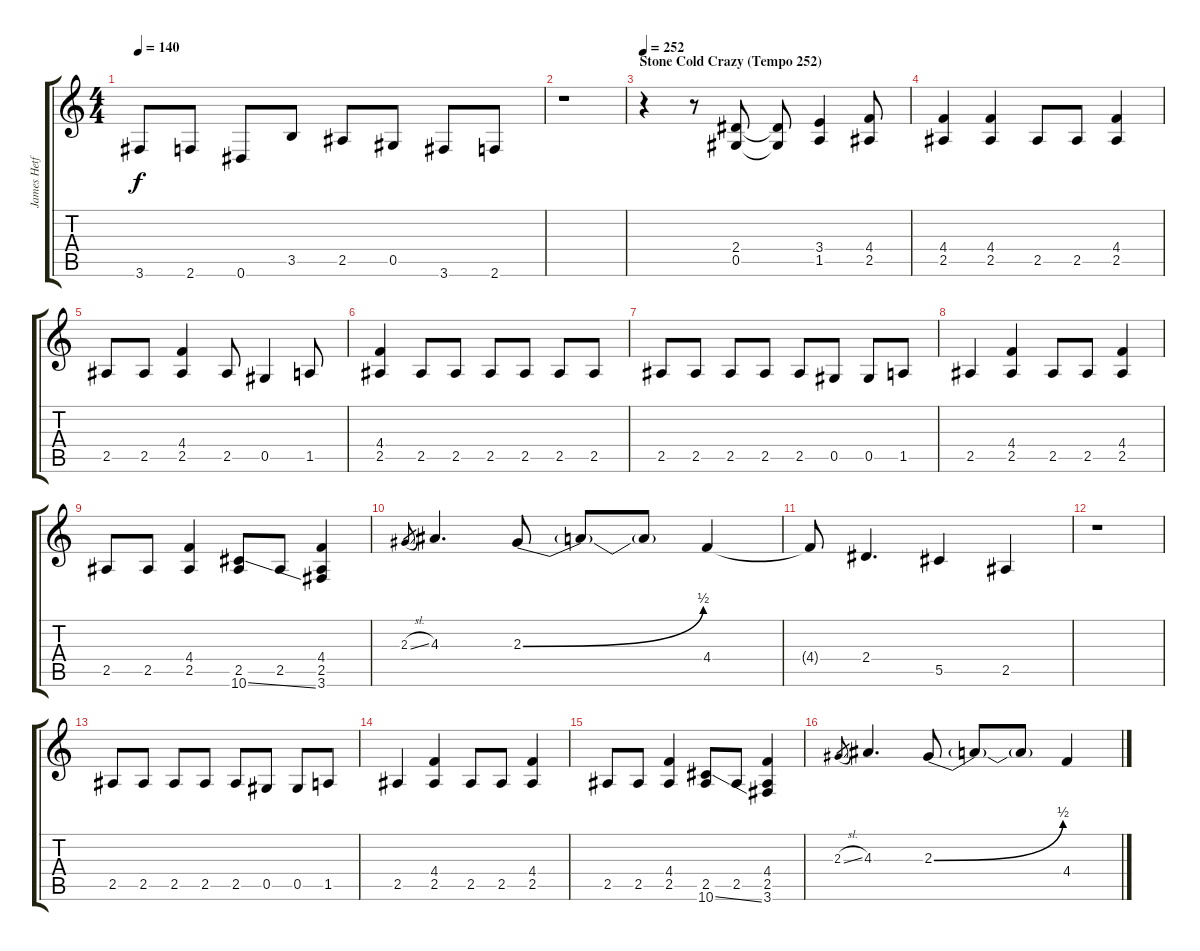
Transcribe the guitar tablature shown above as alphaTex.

\track ("James Hetfield (Distortion Guitar)" "James Hetf") {instrument distortionguitar}
\staff {score tabs}
\tuning (Eb4 Bb3 Gb3 Db3 Ab2 Eb2) {hide}
\ts (4 4)
\tempo 140
\clef g2
\ks c
3.6.8{dy f} 2.6.8 0.6.8 3.5.8 2.5.8 0.5.8 3.6.8 2.6.8 |
r.1 |
\section ("" "Stone Cold Crazy (Tempo 252)")
\tempo 252
r.4 r.8 (2.4 0.5).8 (2.4{t} 0.5{t}).8 (3.4 1.5).4 (4.4 2.5).8 |
(4.4 2.5).4 (4.4 2.5).4 2.5.8 2.5.8 (4.4 2.5).4 |
2.5.8 2.5.8 (4.4 2.5).4 2.5.8 0.5.4 1.5.8 |
(4.4 2.5).4 2.5.8 2.5.8 2.5.8 2.5.8 2.5.8 2.5.8 |
2.5.8 2.5.8 2.5.8 2.5.8 2.5.8 0.5.8 0.5.8 1.5.8 |
2.5.4 (4.4 2.5).4 2.5.8 2.5.8 (4.4 2.5).4 |
2.5.8 2.5.8 (4.4 2.5).4 (2.5 10.6{ss}).8 2.5.8 (4.4 2.5 3.6).4 |
2.3{sl}.8{gr} 4.3.4{d} 2.3{be (bend 0 0 60 2)}.8 2.3{t}.8 2.3{t}.8 4.4.4 |
4.4{t}.8 2.4.4{d} 5.5.4 2.5.4 |
r.1 |
2.5.8 2.5.8 2.5.8 2.5.8 2.5.8 0.5.8 0.5.8 1.5.8 |
2.5.4 (4.4 2.5).4 2.5.8 2.5.8 (4.4 2.5).4 |
2.5.8 2.5.8 (4.4 2.5).4 (2.5 10.6{ss}).8 2.5.8 (4.4 2.5 3.6).4 |
2.3{sl}.8{gr} 4.3.4{d} 2.3{be (bend 0 0 60 2)}.8 2.3{t}.8 2.3{t}.8 4.4.4
